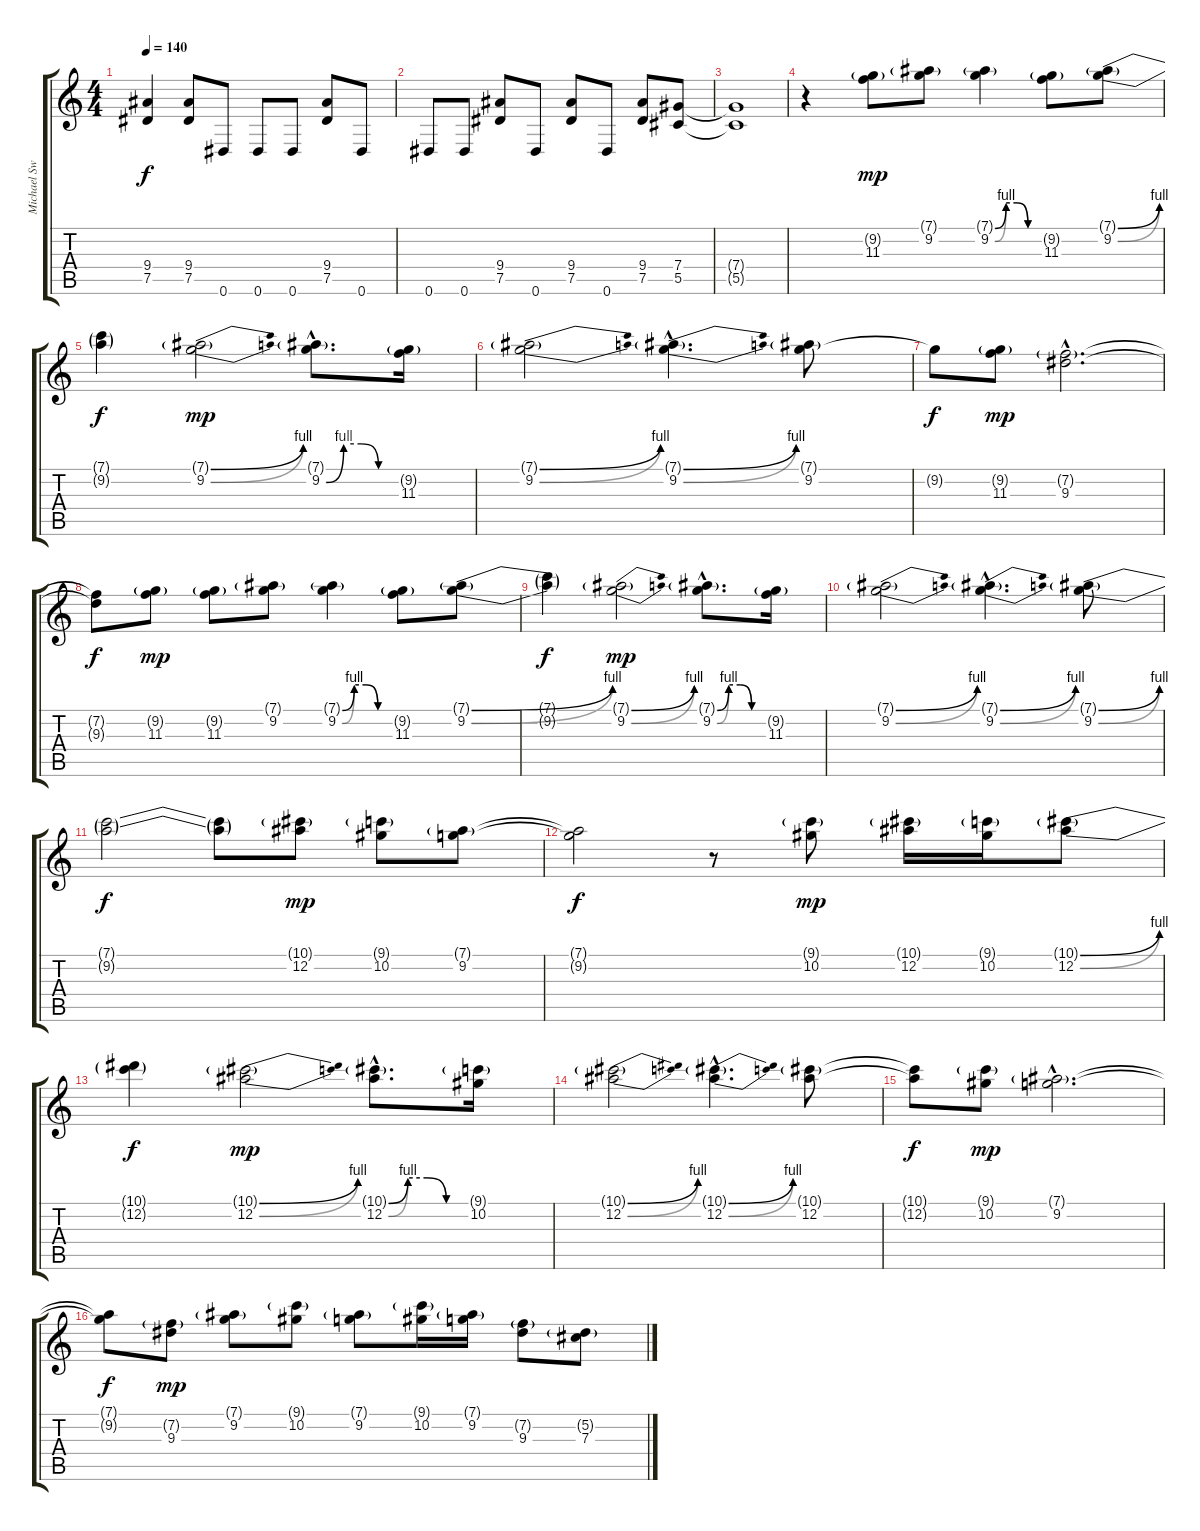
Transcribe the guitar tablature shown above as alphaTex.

\track ("Michael Sweet" "Michael Sw") {instrument overdrivenguitar}
\staff {score tabs}
\tuning (Eb4 Bb3 Gb3 Db3 Ab2 Eb2) {hide}
\ts (4 4)
\tempo 140
\clef g2
\ks c
(9.4{t} 7.5{t}).4{dy f} (9.4 7.5).8 0.6.8 0.6.8 0.6.8 (9.4 7.5).8 0.6.8 |
0.6.8 0.6.8 (9.4 7.5).8 0.6.8 (9.4 7.5).8 0.6.8 (9.4 7.5).8 (7.4 5.5).8 |
(7.4{t} 5.5{t}).1 |
r.4 (9.2{g} 11.3).8{dy mp} (7.1{g} 9.2).8 (7.1{be (custom 0 0 15 4 30 4 45 0 60 0) g} 9.2{be (custom 0 0 15 4 30 4 45 0 60 0)}).4 (9.2{g} 11.3).8 (7.1{be (bend 0 0 60 4) g} 9.2{be (bend 0 0 60 4)}).8 |
(7.1{t} 9.2{t}).4{dy f} (7.1{be (bend 0 0 60 4) g} 9.2{be (bend 0 0 60 4)}).2{dy mp} (7.1{g hac} 9.2{be (custom 0 0 15 4 30 4 45 0 60 0) hac}).8{d} (9.2{g} 11.3).16 |
(7.1{be (bend 0 0 60 4) g} 9.2{be (bend 0 0 60 4)}).2 (7.1{be (bend 0 0 60 4) g hac} 9.2{be (bend 0 0 60 4) hac}).4{d} (7.1{g} 9.2).8 |
9.2{t}.8{dy f} (9.2{g} 11.3).8{dy mp} (7.2{g hac} 9.3{hac}).2{d} |
(7.2{t} 9.3{t}).8{dy f} (9.2{g} 11.3).8{dy mp} (9.2{g} 11.3).8 (7.1{g} 9.2).8 (7.1{be (custom 0 0 15 4 30 4 45 0 60 0) g} 9.2{be (custom 0 0 15 4 30 4 45 0 60 0)}).4 (9.2{g} 11.3).8 (7.1{be (bend 0 0 60 4) g} 9.2{be (bend 0 0 60 4)}).8 |
(7.1{t} 9.2{t}).4{dy f} (7.1{be (bend 0 0 60 4) g} 9.2{be (bend 0 0 60 4)}).2{dy mp} (7.1{be (custom 0 0 15 4 30 4 45 0 60 0) g hac} 9.2{be (custom 0 0 15 4 30 4 45 0 60 0) hac}).8{d} (9.2{g} 11.3).16 |
(7.1{be (bend 0 0 60 4) g} 9.2{be (bend 0 0 60 4)}).2 (7.1{be (bend 0 0 60 4) g hac} 9.2{be (bend 0 0 60 4) hac}).4{d} (7.1{be (bend 0 0 60 4) g} 9.2{be (bend 0 0 60 4)}).8 |
(7.1{t} 9.2{t}).2{dy f} (7.1{t} 9.2{t}).8 (10.1{g} 12.2).8{dy mp} (9.1{g} 10.2).8 (7.1{g} 9.2).8 |
(7.1{t} 9.2{t}).2{dy f} r.8 (9.1{g} 10.2).8{dy mp} (10.1{g} 12.2).16 (9.1{g} 10.2).16 (10.1{be (bend 0 0 60 4) g} 12.2{be (bend 0 0 60 4)}).8 |
(10.1{t} 12.2{t}).4{dy f} (10.1{be (bend 0 0 60 4) g} 12.2{be (bend 0 0 60 4)}).2{dy mp} (10.1{be (custom 0 0 15 4 30 4 45 0 60 0) g hac} 12.2{be (custom 0 0 15 4 30 4 45 0 60 0) hac}).8{d} (9.1{g} 10.2).16 |
(10.1{be (bend 0 0 60 4) g} 12.2{be (bend 0 0 60 4)}).2 (10.1{be (bend 0 0 60 4) g hac} 12.2{be (bend 0 0 60 4) hac}).4{d} (10.1{g} 12.2).8 |
(10.1{t} 12.2{t}).8{dy f} (9.1{g} 10.2).8{dy mp} (7.1{g hac} 9.2{hac}).2{d} |
(7.1{t} 9.2{t}).8{dy f} (7.2{g} 9.3).8{dy mp} (7.1{g} 9.2).8 (9.1{g} 10.2).8 (7.1{g} 9.2).8 (9.1{g} 10.2).16 (7.1{g} 9.2).16 (7.2{g} 9.3).8 (5.2{g} 7.3).8
